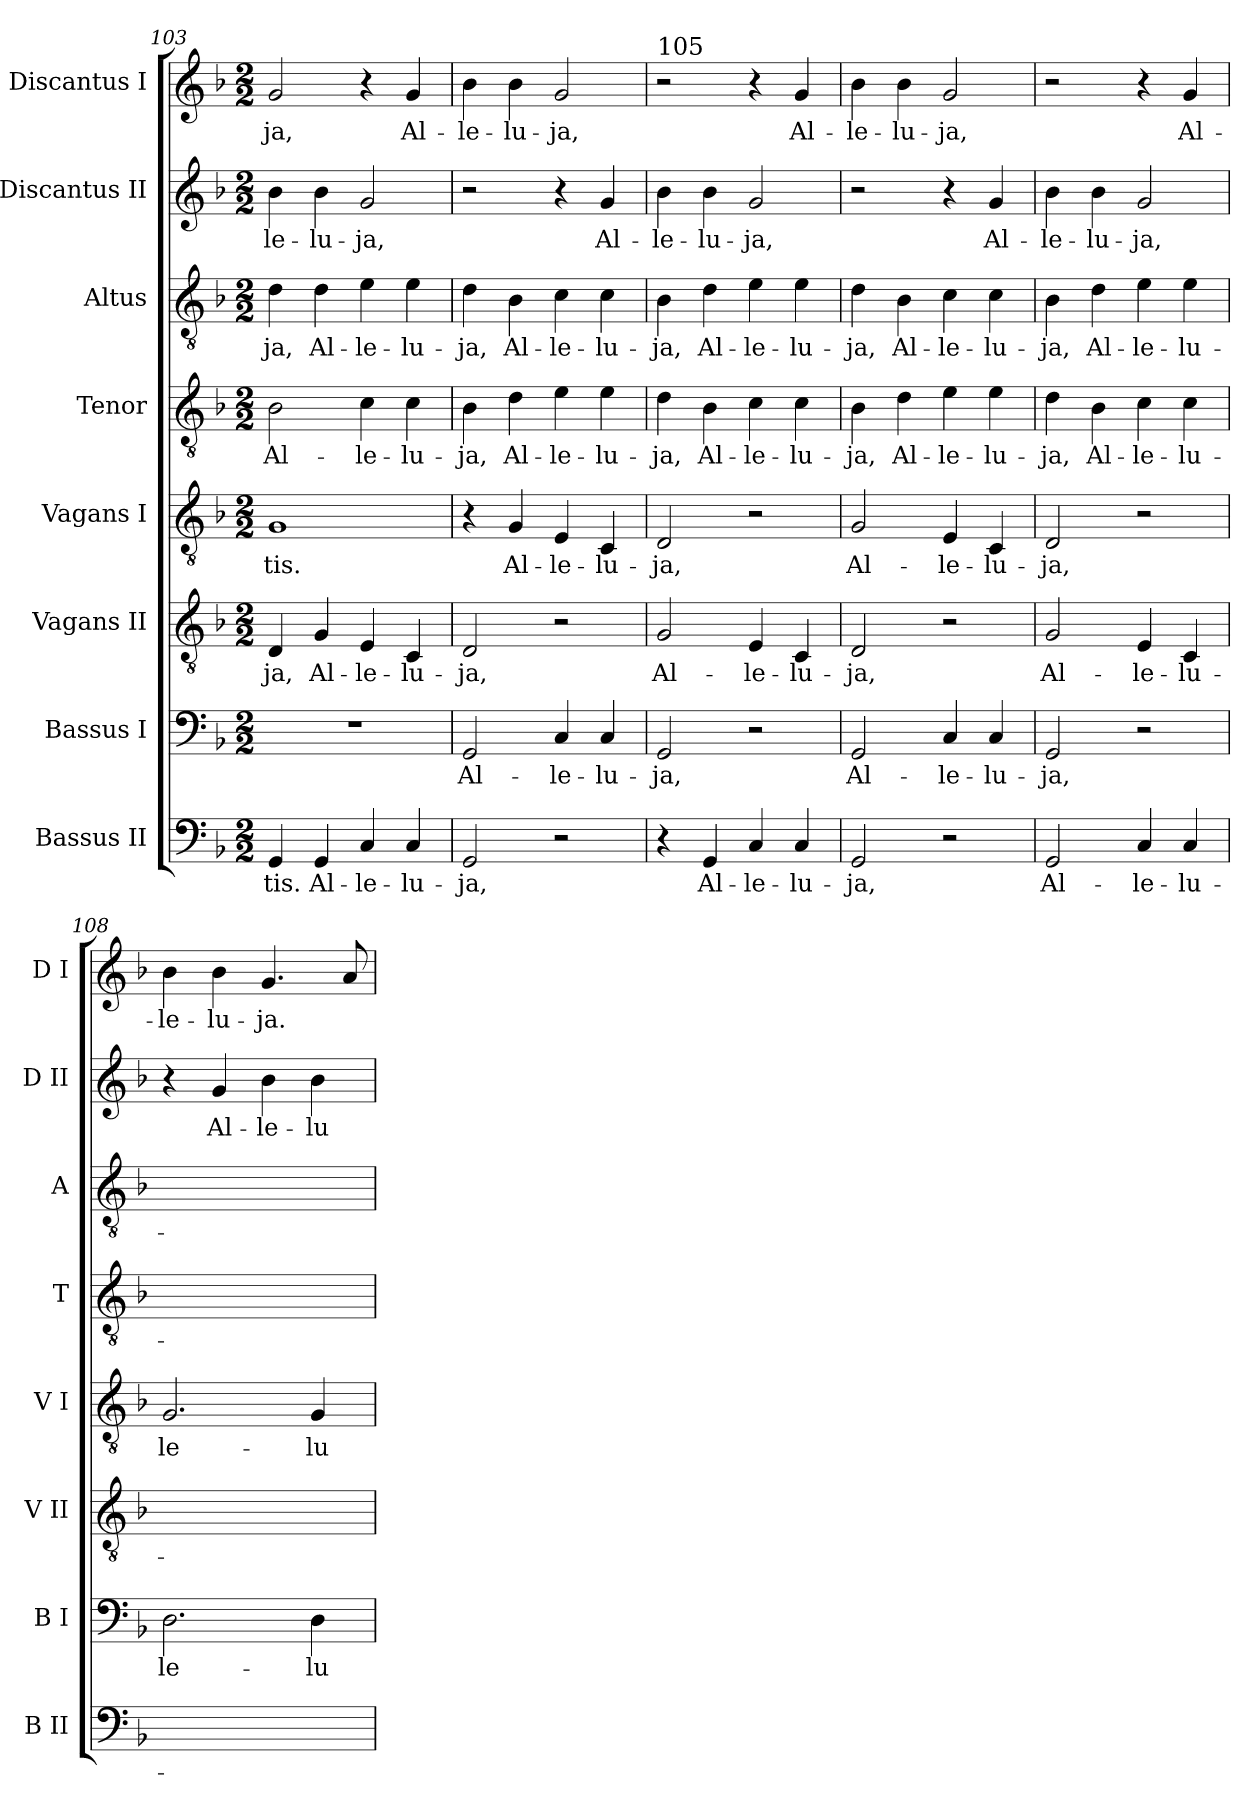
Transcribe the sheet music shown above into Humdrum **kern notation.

**kern	**text	**kern	**text	**kern	**text	**kern	**text	**kern	**text	**kern	**text	**kern	**text	**kern	**text
*part8	*part8	*part7	*part7	*part6	*part6	*part5	*part5	*part4	*part4	*part3	*part3	*part2	*part2	*part1	*part1
*staff8	*staff8	*staff7	*staff7	*staff6	*staff6	*staff5	*staff5	*staff4	*staff4	*staff3	*staff3	*staff2	*staff2	*staff1	*staff1
*I"Bassus II	*	*I"Bassus I	*	*I"Vagans II	*	*I"Vagans I	*	*I"Tenor	*	*I"Altus	*	*I"Discantus II	*	*I"Discantus I	*
*I'B II	*	*I'B I	*	*I'V II	*	*I'V I	*	*I'T	*	*I'A	*	*I'D II	*	*I'D I	*
*clefF4	*	*clefF4	*	*clefGv2	*	*clefGv2	*	*clefGv2	*	*clefGv2	*	*clefG2	*	*clefG2	*
*k[b-]	*	*k[b-]	*	*k[b-]	*	*k[b-]	*	*k[b-]	*	*k[b-]	*	*k[b-]	*	*k[b-]	*
*F:	*	*F:	*	*F:	*	*F:	*	*F:	*	*F:	*	*F:	*	*F:	*
*M2/2	*	*M2/2	*	*M2/2	*	*M2/2	*	*M2/2	*	*M2/2	*	*M2/2	*	*M2/2	*
=103	=103	=103	=103	=103	=103	=103	=103	=103	=103	=103	=103	=103	=103	=103	=103
4GG/	-tis.	1r	.	4D/	-ja,	1G	-tis.	2B-\	Al-	4d\	-ja,	4b-\	-le-	2g/	-ja,
4GG/	Al-	.	.	4G/	Al-	.	.	.	.	4d\	Al-	4b-\	-lu-	.	.
4C/	-le-	.	.	4E/	-le-	.	.	4c\	-le-	4e\	-le-	2g/	-ja,	4r	.
4C/	-lu-	.	.	4C/	-lu-	.	.	4c\	-lu-	4e\	-lu-	.	.	4g/	Al-
!!LO:LB:g=z
=104	=104	=104	=104	=104	=104	=104	=104	=104	=104	=104	=104	=104	=104	=104	=104
2GG/	-ja,	2GG/	Al-	2D/	-ja,	4r	.	4B-\	-ja,	4d\	-ja,	2r	.	4b-\	-le-
.	.	.	.	.	.	4G/	Al-	4d\	Al-	4B-\	Al-	.	.	4b-\	-lu-
2r	.	4C/	-le-	2r	.	4E/	-le-	4e\	-le-	4c\	-le-	4r	.	2g/	-ja,
.	.	4C/	-lu-	.	.	4C/	-lu-	4e\	-lu-	4c\	-lu-	4g/	Al-	.	.
=105	=105	=105	=105	=105	=105	=105	=105	=105	=105	=105	=105	=105	=105	=105	=105
!	!	!	!	!	!	!	!	!	!	!	!	!	!	!LO:TX:a:t=105	!
4r	.	2GG/	-ja,	2G/	Al-	2D/	-ja,	4d\	-ja,	4B-\	-ja,	4b-\	-le-	2r	.
4GG/	Al-	.	.	.	.	.	.	4B-\	Al-	4d\	Al-	4b-\	-lu-	.	.
4C/	-le-	2r	.	4E/	-le-	2r	.	4c\	-le-	4e\	-le-	2g/	-ja,	4r	.
4C/	-lu-	.	.	4C/	-lu-	.	.	4c\	-lu-	4e\	-lu-	.	.	4g/	Al-
=106	=106	=106	=106	=106	=106	=106	=106	=106	=106	=106	=106	=106	=106	=106	=106
2GG/	-ja,	2GG/	Al-	2D/	-ja,	2G/	Al-	4B-\	-ja,	4d\	-ja,	2r	.	4b-\	-le-
.	.	.	.	.	.	.	.	4d\	Al-	4B-\	Al-	.	.	4b-\	-lu-
2r	.	4C/	-le-	2r	.	4E/	-le-	4e\	-le-	4c\	-le-	4r	.	2g/	-ja,
.	.	4C/	-lu-	.	.	4C/	-lu-	4e\	-lu-	4c\	-lu-	4g/	Al-	.	.
=107	=107	=107	=107	=107	=107	=107	=107	=107	=107	=107	=107	=107	=107	=107	=107
2GG/	Al-	2GG/	-ja,	2G/	Al-	2D/	-ja,	4d\	-ja,	4B-\	-ja,	4b-\	-le-	2r	.
.	.	.	.	.	.	.	.	4B-\	Al-	4d\	Al-	4b-\	-lu-	.	.
4C/	-le-	2r	.	4E/	-le-	2r	.	4c\	-le-	4e\	-le-	2g/	-ja,	4r	.
4C/	-lu-	.	.	4C/	-lu-	.	.	4c\	-lu-	4e\	-lu-	.	.	4g/	Al-
=108	=108	=108	=108	=108	=108	=108	=108	=108	=108	=108	=108	=108	=108	=108	=108
[1GGyy	-ja.	2.D\	­le-	[1Dyy	-ja.	2.G/	­le-	[1B-yy	-ja.	[1dyy	-ja.	4r	.	4b-\	-le-
.	.	.	.	.	.	.	.	.	.	.	.	4g/	Al-	4b-\	-lu-
.	.	.	.	.	.	.	.	.	.	.	.	4b-\	-le-	4.g/	-ja.
.	.	4D\	-lu-	.	.	4G/	-lu-	.	.	.	.	4b-\	-lu-	.	.
.	.	.	.	.	.	.	.	.	.	.	.	.	.	8a/	.
=	=	=	=	=	=	=	=	=	=	=	=	=	=	=	=
*-	*-	*-	*-	*-	*-	*-	*-	*-	*-	*-	*-	*-	*-	*-	*-
